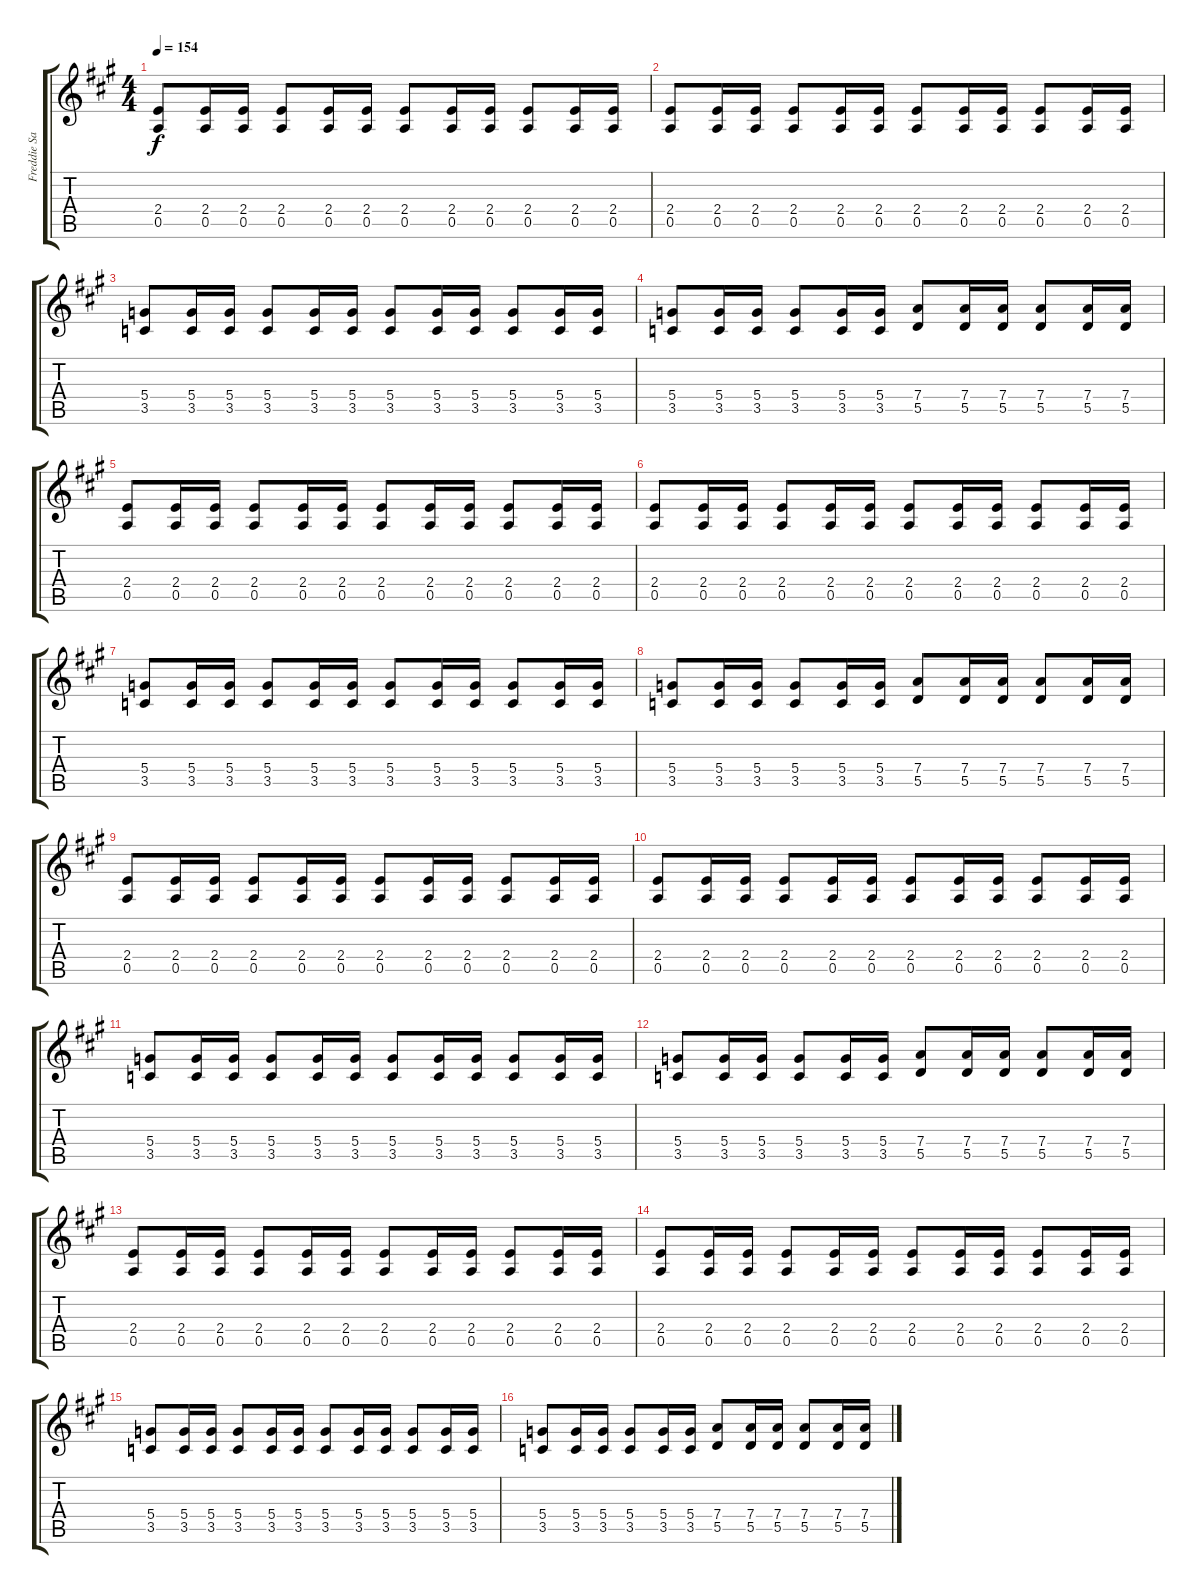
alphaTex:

\track ("Freddie Salem Guitar" "Freddie Sa") {instrument distortionguitar}
\staff {score tabs}
\tuning (E4 B3 G3 D3 A2 E2) {hide}
\ts (4 4)
\tempo 154
\clef g2
\ks f#minor
(2.4 0.5).8{dy f} (2.4 0.5).16 (2.4 0.5).16 (2.4 0.5).8 (2.4 0.5).16 (2.4 0.5).16 (2.4 0.5).8 (2.4 0.5).16 (2.4 0.5).16 (2.4 0.5).8 (2.4 0.5).16 (2.4 0.5).16 |
(2.4 0.5).8 (2.4 0.5).16 (2.4 0.5).16 (2.4 0.5).8 (2.4 0.5).16 (2.4 0.5).16 (2.4 0.5).8 (2.4 0.5).16 (2.4 0.5).16 (2.4 0.5).8 (2.4 0.5).16 (2.4 0.5).16 |
(5.4 3.5).8 (5.4 3.5).16 (5.4 3.5).16 (5.4 3.5).8 (5.4 3.5).16 (5.4 3.5).16 (5.4 3.5).8 (5.4 3.5).16 (5.4 3.5).16 (5.4 3.5).8 (5.4 3.5).16 (5.4 3.5).16 |
(5.4 3.5).8 (5.4 3.5).16 (5.4 3.5).16 (5.4 3.5).8 (5.4 3.5).16 (5.4 3.5).16 (7.4 5.5).8 (7.4 5.5).16 (7.4 5.5).16 (7.4 5.5).8 (7.4 5.5).16 (7.4 5.5).16 |
(2.4 0.5).8 (2.4 0.5).16 (2.4 0.5).16 (2.4 0.5).8 (2.4 0.5).16 (2.4 0.5).16 (2.4 0.5).8 (2.4 0.5).16 (2.4 0.5).16 (2.4 0.5).8 (2.4 0.5).16 (2.4 0.5).16 |
(2.4 0.5).8 (2.4 0.5).16 (2.4 0.5).16 (2.4 0.5).8 (2.4 0.5).16 (2.4 0.5).16 (2.4 0.5).8 (2.4 0.5).16 (2.4 0.5).16 (2.4 0.5).8 (2.4 0.5).16 (2.4 0.5).16 |
(5.4 3.5).8 (5.4 3.5).16 (5.4 3.5).16 (5.4 3.5).8 (5.4 3.5).16 (5.4 3.5).16 (5.4 3.5).8 (5.4 3.5).16 (5.4 3.5).16 (5.4 3.5).8 (5.4 3.5).16 (5.4 3.5).16 |
(5.4 3.5).8 (5.4 3.5).16 (5.4 3.5).16 (5.4 3.5).8 (5.4 3.5).16 (5.4 3.5).16 (7.4 5.5).8 (7.4 5.5).16 (7.4 5.5).16 (7.4 5.5).8 (7.4 5.5).16 (7.4 5.5).16 |
(2.4 0.5).8 (2.4 0.5).16 (2.4 0.5).16 (2.4 0.5).8 (2.4 0.5).16 (2.4 0.5).16 (2.4 0.5).8 (2.4 0.5).16 (2.4 0.5).16 (2.4 0.5).8 (2.4 0.5).16 (2.4 0.5).16 |
(2.4 0.5).8 (2.4 0.5).16 (2.4 0.5).16 (2.4 0.5).8 (2.4 0.5).16 (2.4 0.5).16 (2.4 0.5).8 (2.4 0.5).16 (2.4 0.5).16 (2.4 0.5).8 (2.4 0.5).16 (2.4 0.5).16 |
(5.4 3.5).8 (5.4 3.5).16 (5.4 3.5).16 (5.4 3.5).8 (5.4 3.5).16 (5.4 3.5).16 (5.4 3.5).8 (5.4 3.5).16 (5.4 3.5).16 (5.4 3.5).8 (5.4 3.5).16 (5.4 3.5).16 |
(5.4 3.5).8 (5.4 3.5).16 (5.4 3.5).16 (5.4 3.5).8 (5.4 3.5).16 (5.4 3.5).16 (7.4 5.5).8 (7.4 5.5).16 (7.4 5.5).16 (7.4 5.5).8 (7.4 5.5).16 (7.4 5.5).16 |
(2.4 0.5).8 (2.4 0.5).16 (2.4 0.5).16 (2.4 0.5).8 (2.4 0.5).16 (2.4 0.5).16 (2.4 0.5).8 (2.4 0.5).16 (2.4 0.5).16 (2.4 0.5).8 (2.4 0.5).16 (2.4 0.5).16 |
(2.4 0.5).8 (2.4 0.5).16 (2.4 0.5).16 (2.4 0.5).8 (2.4 0.5).16 (2.4 0.5).16 (2.4 0.5).8 (2.4 0.5).16 (2.4 0.5).16 (2.4 0.5).8 (2.4 0.5).16 (2.4 0.5).16 |
(5.4 3.5).8 (5.4 3.5).16 (5.4 3.5).16 (5.4 3.5).8 (5.4 3.5).16 (5.4 3.5).16 (5.4 3.5).8 (5.4 3.5).16 (5.4 3.5).16 (5.4 3.5).8 (5.4 3.5).16 (5.4 3.5).16 |
(5.4 3.5).8 (5.4 3.5).16 (5.4 3.5).16 (5.4 3.5).8 (5.4 3.5).16 (5.4 3.5).16 (7.4 5.5).8 (7.4 5.5).16 (7.4 5.5).16 (7.4 5.5).8 (7.4 5.5).16 (7.4 5.5).16
